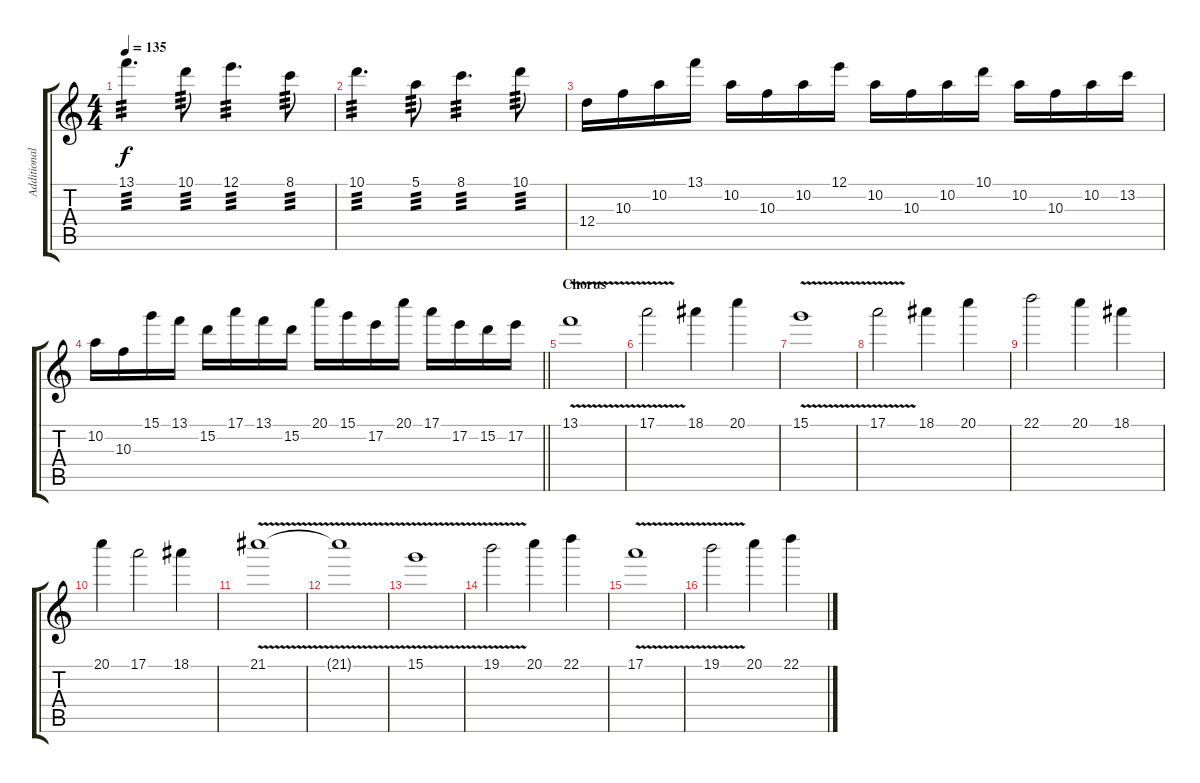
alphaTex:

\track ("Additional Guitar" "Additional") {instrument distortionguitar}
\staff {score tabs}
\tuning (E4 B3 G3 D3 A2 D2) {hide}
\ts (4 4)
\tempo 135
\clef g2
\ks c
13.1.4{d tp 3 dy f} 10.1.8{tp 3} 12.1.4{d tp 3} 8.1.8{tp 3} |
10.1.4{d tp 3} 5.1.8{tp 3} 8.1.4{d tp 3} 10.1.8{tp 3} |
12.4.16 10.3.16 10.2.16 13.1.16 10.2.16 10.3.16 10.2.16 12.1.16 10.2.16 10.3.16 10.2.16 10.1.16 10.2.16 10.3.16 10.2.16 13.2.16 |
\barLineRight lightlight
10.2.16 10.3.16 15.1.16 13.1.16 15.2.16 17.1.16 13.1.16 15.2.16 20.1.16 15.1.16 17.2.16 20.1.16 17.1.16 17.2.16 15.2.16 17.2.16 |
\section ("" "Chorus")
13.1{v}.1 |
17.1{v}.2 18.1.4 20.1.4 |
15.1{v}.1 |
17.1{v}.2 18.1.4 20.1.4 |
22.1.2 20.1.4 18.1.4 |
20.1.4 17.1.2 18.1.4 |
21.1{v}.1 |
21.1{t}.1 |
15.1{v}.1 |
19.1{v}.2 20.1.4 22.1.4 |
17.1{v}.1 |
19.1{v}.2 20.1.4 22.1.4
